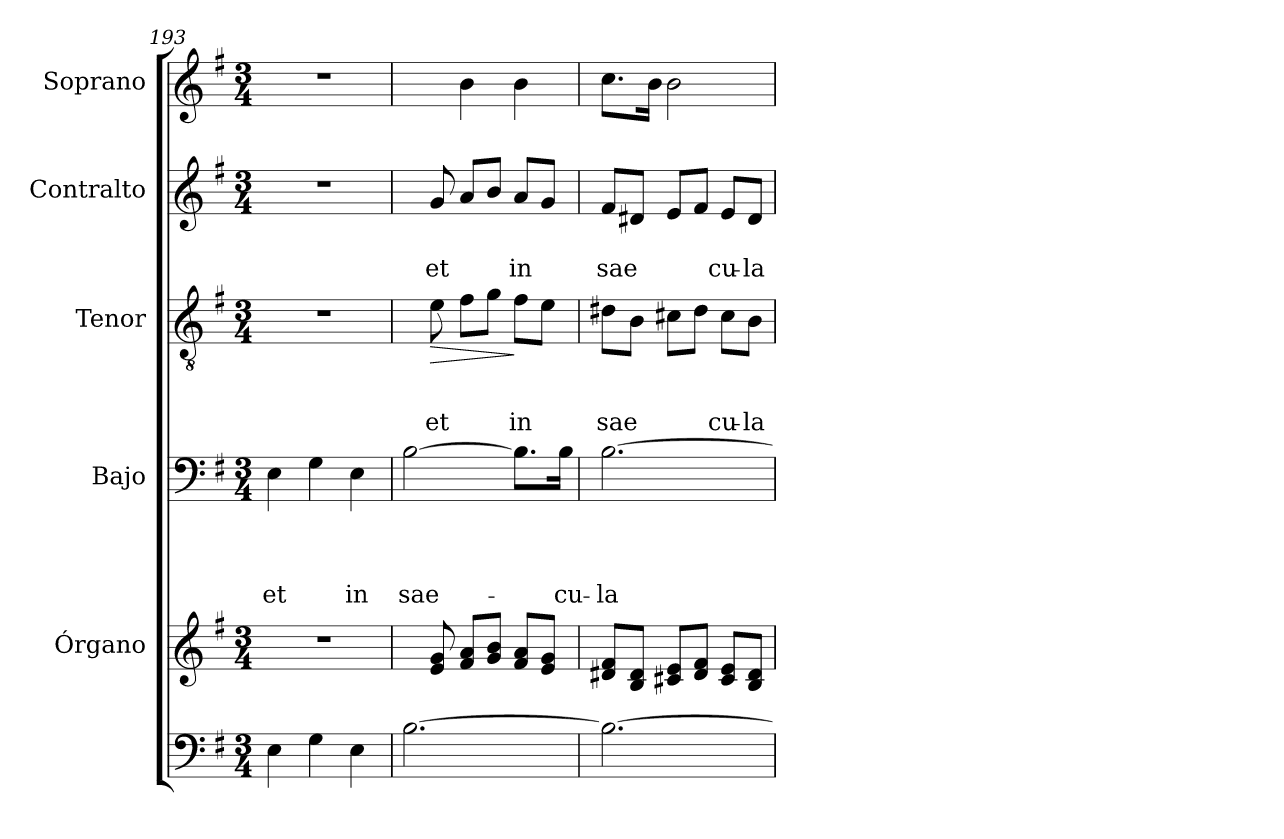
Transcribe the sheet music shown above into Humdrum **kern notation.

**kern	**kern	**kern	**text	**text	**text	**text	**kern	**text	**text	**text	**dynam	**kern	**text	**text	**kern
*part6	*part5	*part4	*part4	*part4	*part4	*part4	*part3	*part3	*part3	*part3	*part3	*part2	*part2	*part2	*part1
*staff6	*staff5	*staff4	*staff4	*staff4	*staff4	*staff4	*staff3	*staff3	*staff3	*staff3	*staff3	*staff2	*staff2	*staff2	*staff1
*	*I"Órgano	*I"Bajo	*	*	*	*	*I"Tenor	*	*	*	*	*I"Contralto	*	*	*I"Soprano
*clefF4	*clefG2	*clefF4	*	*	*	*	*clefGv2	*	*	*	*	*clefG2	*	*	*clefG2
*k[f#]	*k[f#]	*k[f#]	*	*	*	*	*k[f#]	*	*	*	*	*k[f#]	*	*	*k[f#]
*G:	*G:	*G:	*	*	*	*	*G:	*	*	*	*	*G:	*	*	*G:
*M3/4	*M3/4	*M3/4	*	*	*	*	*M3/4	*	*	*	*	*M3/4	*	*	*M3/4
=193	=193	=193	=193	=193	=193	=193	=193	=193	=193	=193	=193	=193	=193	=193	=193
!	!	!	!	!	!	!LO:LY:b	!	!	!	!	!	!	!	!	!
4E\	2.r	4E\	.	.	.	et	2.r	.	.	.	.	2.r	.	.	2.r
4G\	.	4G\	.	.	.	.	.	.	.	.	.	.	.	.	.
!	!	!	!	!	!	!LO:LY:b	!	!	!	!	!	!	!	!	!
4E\	.	4E\	.	.	.	in	.	.	.	.	.	.	.	.	.
=194	=194	=194	=194	=194	=194	=194	=194	=194	=194	=194	=194	=194	=194	=194	=194
!	!	!	!	!	!	!LO:LY:b	!	!	!	!	!	!	!	!	!
[>2.B\	8ryy	[>2B\	.	.	.	sae-	8ryy	.	.	.	.	8ryy	.	.	4ryy
!	!	!	!	!	!	!	!	!	!	!LO:LY:b	!LO:HP:b	!	!	!LO:LY:b	!
.	8e/ 8g/	.	.	.	.	.	8e\	.	.	et	>	8g/	.	et	.
.	8f#/ 8a/L	.	.	.	.	.	8f#\L	.	.	.	.	8a/L	.	.	4b\
.	8g/ 8b/J	.	.	.	.	.	8g\J	.	.	.	.	8b/J	.	.	.
!	!	!	!	!	!	!	!	!	!	!LO:LY:b	!	!	!	!LO:LY:b	!
.	8f#/ 8a/L	8.B\L]	.	.	.	.	8f#\L	.	.	in	]	8a/L	.	in	4b\
.	8e/ 8g/J	.	.	.	.	.	8e\J	.	.	.	.	8g/J	.	.	.
!	!	!	!	!	!	!LO:LY:b	!	!	!	!	!	!	!	!	!
.	.	16B\Jk	.	.	.	-cu-	.	.	.	.	.	.	.	.	.
!!LO:LB:g=z
=195	=195	=195	=195	=195	=195	=195	=195	=195	=195	=195	=195	=195	=195	=195	=195
!	!	!	!	!	!	!LO:LY:b	!	!	!	!LO:LY:b	!	!	!	!LO:LY:b	!
2.B\_	8d#X/ 8f#/L	[>2.B\	.	.	.	-la	8d#X\L	.	.	sae	.	8f#/L	.	sae	8.cc\L
.	8B/ 8d#/J	.	.	.	.	.	8B\J	.	.	.	.	8d#X/J	.	.	.
.	.	.	.	.	.	.	.	.	.	.	.	.	.	.	16b\Jk
.	8c#X/ 8e/L	.	.	.	.	.	8c#X\L	.	.	.	.	8e/L	.	.	2b\
.	8d#/ 8f#/J	.	.	.	.	.	8d#\J	.	.	.	.	8f#/J	.	.	.
!	!	!	!	!	!	!	!	!	!	!LO:LY:b	!	!	!	!LO:LY:b	!
.	8c#/ 8e/L	.	.	.	.	.	8c#\L	.	.	cu-	.	8e/L	.	cu-	.
!	!	!	!	!	!	!	!	!	!	!LO:LY:b	!	!	!	!LO:LY:b	!
.	8B/ 8d#/J	.	.	.	.	.	8B\J	.	.	-la	.	8d#/J	.	-la	.
=	=	=	=	=	=	=	=	=	=	=	=	=	=	=	=
*-	*-	*-	*-	*-	*-	*-	*-	*-	*-	*-	*-	*-	*-	*-	*-
